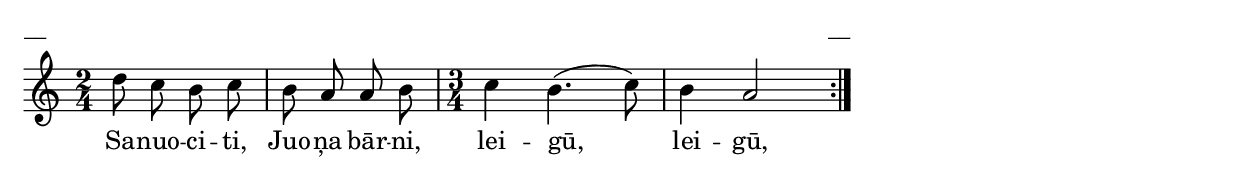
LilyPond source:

\version "2.13.16"
%\header {
%    title = "Sanuocit, Juoņa bārni"
%}
\paper {
line-width = 14\cm
left-margin = 0.4\cm
between-system-padding = 0.1\cm
between-system-space = 0.1\cm
}
\layout {
indent = #0
ragged-last = ##f
}

voiceA = \transpose d a { \relative c'' {
\clef "treble"
\key d \minor
\repeat volta 2 {
\time 2/4
g8 f e f | e8 d d e |
\time 3/4
f4 e4.( f8) | e4 d2 
}
} } 



lyricA = \lyricmode {
Sa -- nuo -- ci -- ti, Juo -- ņa bār -- ni, lei -- gū, lei -- gū, 
sa -- gai -- di -- ti Juo -- ņa dī -- nu, lei -- gū, lei -- gū.
}


fullScore = <<
\new Staff {
<<
\new Voice = "voiceA" { \oneVoice \autoBeamOff \voiceA }
\lyricsto "voiceA" \new Lyrics \lyricA
>>
}
>>

\score {
\fullScore
\header { piece = "__" opus = "__" }
}
\markup { \with-color #(x11-color 'white) \sans \smaller "__" }
\score {
\unfoldRepeats
\fullScore
\midi {
\context { \Staff \remove "Staff_performer" }
\context { \Voice \consists "Staff_performer" }
}
}


